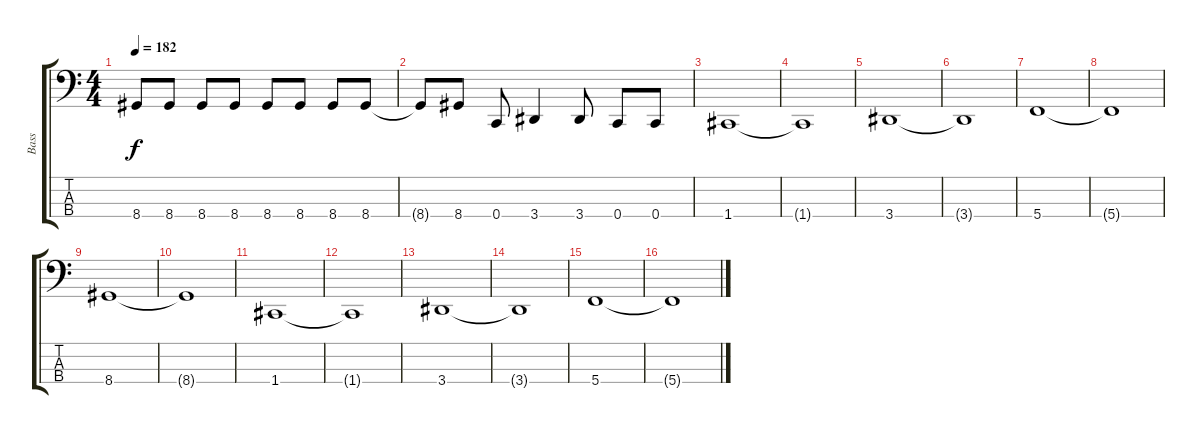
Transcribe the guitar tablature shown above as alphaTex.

\track ("Bass" "Bass") {instrument electricbasspick}
\staff {score tabs}
\tuning (F2 C2 G1 C1) {hide}
\ts (4 4)
\tempo 182
\clef f4
\ks c
8.4{t}.8{dy f} 8.4.8 8.4.8 8.4.8 8.4.8 8.4.8 8.4.8 8.4.8 |
8.4{t}.8 8.4.8 0.4.8 3.4.4 3.4.8 0.4.8 0.4.8 |
1.4.1 |
1.4{t}.1 |
3.4.1 |
3.4{t}.1 |
5.4.1 |
5.4{t}.1 |
8.4.1 |
8.4{t}.1 |
1.4.1 |
1.4{t}.1 |
3.4.1 |
3.4{t}.1 |
5.4.1 |
5.4{t}.1
